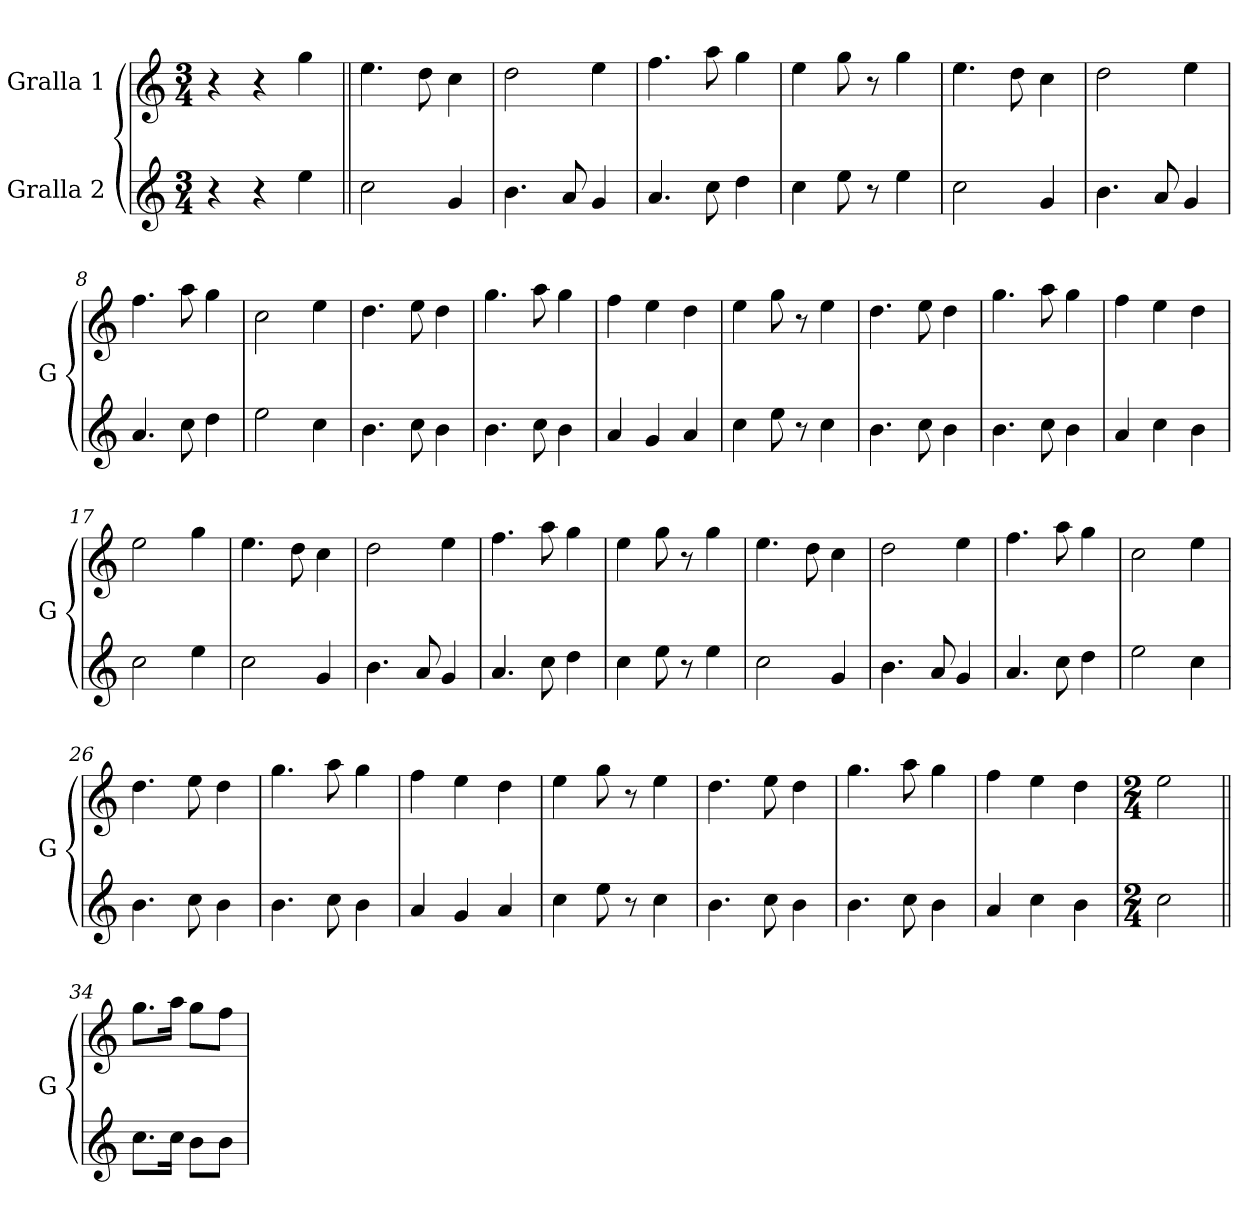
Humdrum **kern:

**kern	**kern
*part2	*part1
*staff2	*staff1
*I"Gralla 2	*I"Gralla 1
*I'G	*I'G
*clefG2	*clefG2
*k[]	*k[]
*M3/4	*M3/4
*MM80	*MM80
=1	=1
4r	4r
4r	4r
4ee\	4gg\
=2||	=2||
2cc\	4.ee\
.	8dd\
4g/	4cc\
=3	=3
4.b\	2dd\
8a/	.
4g/	4ee\
=4	=4
4.a/	4.ff\
8cc\	8aa\
4dd\	4gg\
=5	=5
4cc\	4ee\
8ee\	8gg\
8r	8r
4ee\	4gg\
=6	=6
2cc\	4.ee\
.	8dd\
4g/	4cc\
=7	=7
4.b\	2dd\
8a/	.
4g/	4ee\
=8	=8
4.a/	4.ff\
8cc\	8aa\
4dd\	4gg\
!!LO:LB:g=z
=9	=9
2ee\	2cc\
4cc\	4ee\
=10	=10
4.b\	4.dd\
8cc\	8ee\
4b\	4dd\
=11	=11
4.b\	4.gg\
8cc\	8aa\
4b\	4gg\
=12	=12
4a/	4ff\
4g/	4ee\
4a/	4dd\
=13	=13
4cc\	4ee\
8ee\	8gg\
8r	8r
4cc\	4ee\
=14	=14
4.b\	4.dd\
8cc\	8ee\
4b\	4dd\
=15	=15
4.b\	4.gg\
8cc\	8aa\
4b\	4gg\
=16	=16
4a/	4ff\
4cc\	4ee\
4b\	4dd\
=17	=17
2cc\	2ee\
4ee\	4gg\
!!LO:LB:g=z
=18	=18
2cc\	4.ee\
.	8dd\
4g/	4cc\
=19	=19
4.b\	2dd\
8a/	.
4g/	4ee\
=20	=20
4.a/	4.ff\
8cc\	8aa\
4dd\	4gg\
=21	=21
4cc\	4ee\
8ee\	8gg\
8r	8r
4ee\	4gg\
=22	=22
2cc\	4.ee\
.	8dd\
4g/	4cc\
=23	=23
4.b\	2dd\
8a/	.
4g/	4ee\
=24	=24
4.a/	4.ff\
8cc\	8aa\
4dd\	4gg\
=25	=25
2ee\	2cc\
4cc\	4ee\
=26	=26
4.b\	4.dd\
8cc\	8ee\
4b\	4dd\
!!LO:LB:g=z
=27	=27
4.b\	4.gg\
8cc\	8aa\
4b\	4gg\
=28	=28
4a/	4ff\
4g/	4ee\
4a/	4dd\
=29	=29
4cc\	4ee\
8ee\	8gg\
8r	8r
4cc\	4ee\
=30	=30
4.b\	4.dd\
8cc\	8ee\
4b\	4dd\
=31	=31
4.b\	4.gg\
8cc\	8aa\
4b\	4gg\
=32	=32
4a/	4ff\
4cc\	4ee\
4b\	4dd\
=33	=33
*M2/4	*M2/4
2cc\	2ee\
=34||	=34||
8.cc\L	8.gg\L
16cc\Jk	16aa\Jk
8b\L	8gg\L
8b\J	8ff\J
=	=
*-	*-
